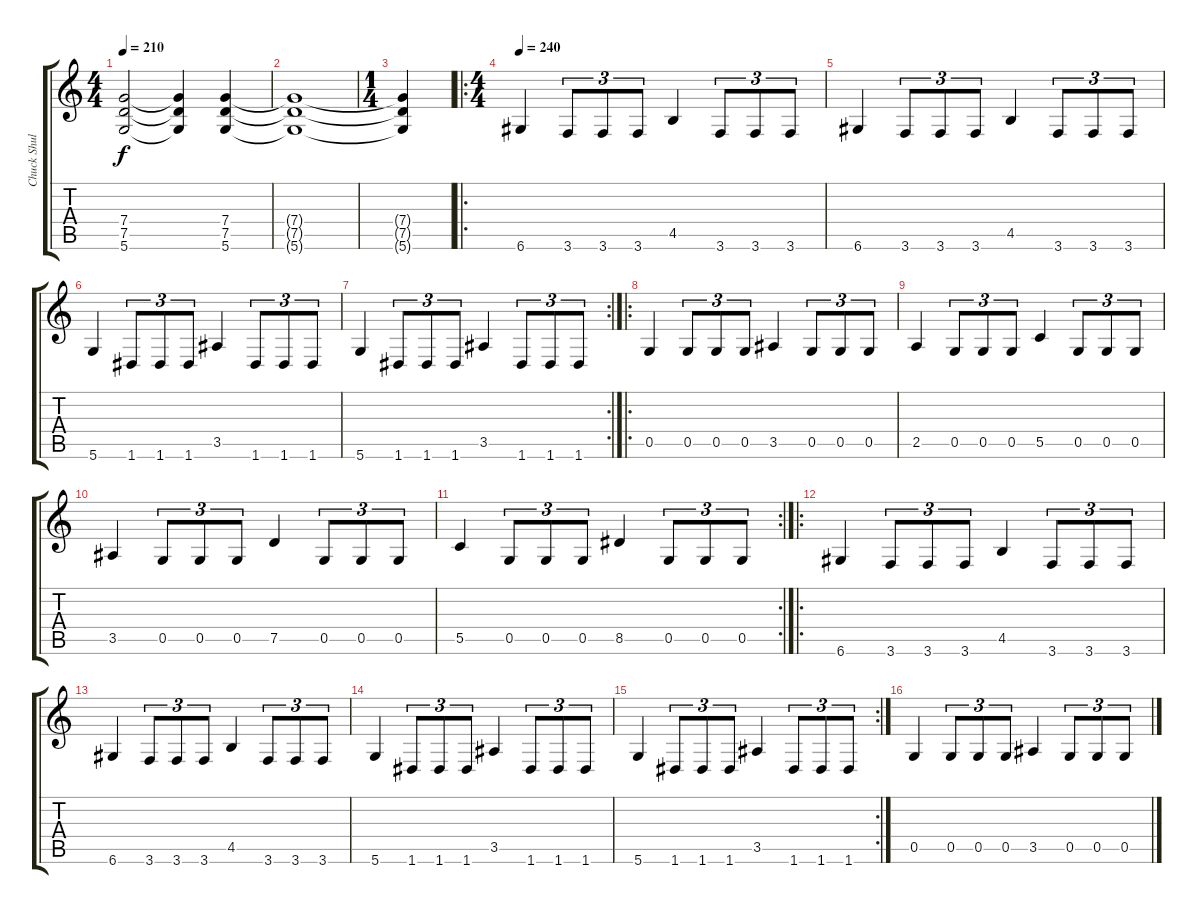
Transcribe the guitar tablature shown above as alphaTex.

\track ("Chuck Shuldiner" "Chuck Shul") {instrument distortionguitar}
\staff {score tabs}
\tuning (D4 A3 F3 C3 G2 D2) {hide}
\ts (4 4)
\tempo 210
\clef g2
\ks c
(7.4{t} 7.5{t} 5.6{t}).2{dy f} (7.4{t} 7.5{t} 5.6{t}).4 (7.4 7.5 5.6).4 |
(7.4{t} 7.5{t} 5.6{t}).1 |
\ts (1 4)
(7.4{t} 7.5{t} 5.6{t}).4 |
\ro
\ts (4 4)
\tempo 240
6.6.4 3.6.8{tu (3 2)} 3.6.8{tu (3 2)} 3.6.8{tu (3 2)} 4.5.4 3.6.8{tu (3 2)} 3.6.8{tu (3 2)} 3.6.8{tu (3 2)} |
6.6.4 3.6.8{tu (3 2)} 3.6.8{tu (3 2)} 3.6.8{tu (3 2)} 4.5.4 3.6.8{tu (3 2)} 3.6.8{tu (3 2)} 3.6.8{tu (3 2)} |
5.6.4 1.6.8{tu (3 2)} 1.6.8{tu (3 2)} 1.6.8{tu (3 2)} 3.5.4 1.6.8{tu (3 2)} 1.6.8{tu (3 2)} 1.6.8{tu (3 2)} |
\rc 2
5.6.4 1.6.8{tu (3 2)} 1.6.8{tu (3 2)} 1.6.8{tu (3 2)} 3.5.4 1.6.8{tu (3 2)} 1.6.8{tu (3 2)} 1.6.8{tu (3 2)} |
\ro
0.5.4 0.5.8{tu (3 2)} 0.5.8{tu (3 2)} 0.5.8{tu (3 2)} 3.5.4 0.5.8{tu (3 2)} 0.5.8{tu (3 2)} 0.5.8{tu (3 2)} |
2.5.4 0.5.8{tu (3 2)} 0.5.8{tu (3 2)} 0.5.8{tu (3 2)} 5.5.4 0.5.8{tu (3 2)} 0.5.8{tu (3 2)} 0.5.8{tu (3 2)} |
3.5.4 0.5.8{tu (3 2)} 0.5.8{tu (3 2)} 0.5.8{tu (3 2)} 7.5.4 0.5.8{tu (3 2)} 0.5.8{tu (3 2)} 0.5.8{tu (3 2)} |
\rc 2
5.5.4 0.5.8{tu (3 2)} 0.5.8{tu (3 2)} 0.5.8{tu (3 2)} 8.5.4 0.5.8{tu (3 2)} 0.5.8{tu (3 2)} 0.5.8{tu (3 2)} |
\ro
6.6.4 3.6.8{tu (3 2)} 3.6.8{tu (3 2)} 3.6.8{tu (3 2)} 4.5.4 3.6.8{tu (3 2)} 3.6.8{tu (3 2)} 3.6.8{tu (3 2)} |
6.6.4 3.6.8{tu (3 2)} 3.6.8{tu (3 2)} 3.6.8{tu (3 2)} 4.5.4 3.6.8{tu (3 2)} 3.6.8{tu (3 2)} 3.6.8{tu (3 2)} |
5.6.4 1.6.8{tu (3 2)} 1.6.8{tu (3 2)} 1.6.8{tu (3 2)} 3.5.4 1.6.8{tu (3 2)} 1.6.8{tu (3 2)} 1.6.8{tu (3 2)} |
\rc 2
5.6.4 1.6.8{tu (3 2)} 1.6.8{tu (3 2)} 1.6.8{tu (3 2)} 3.5.4 1.6.8{tu (3 2)} 1.6.8{tu (3 2)} 1.6.8{tu (3 2)} |
0.5.4 0.5.8{tu (3 2)} 0.5.8{tu (3 2)} 0.5.8{tu (3 2)} 3.5.4 0.5.8{tu (3 2)} 0.5.8{tu (3 2)} 0.5.8{tu (3 2)}
